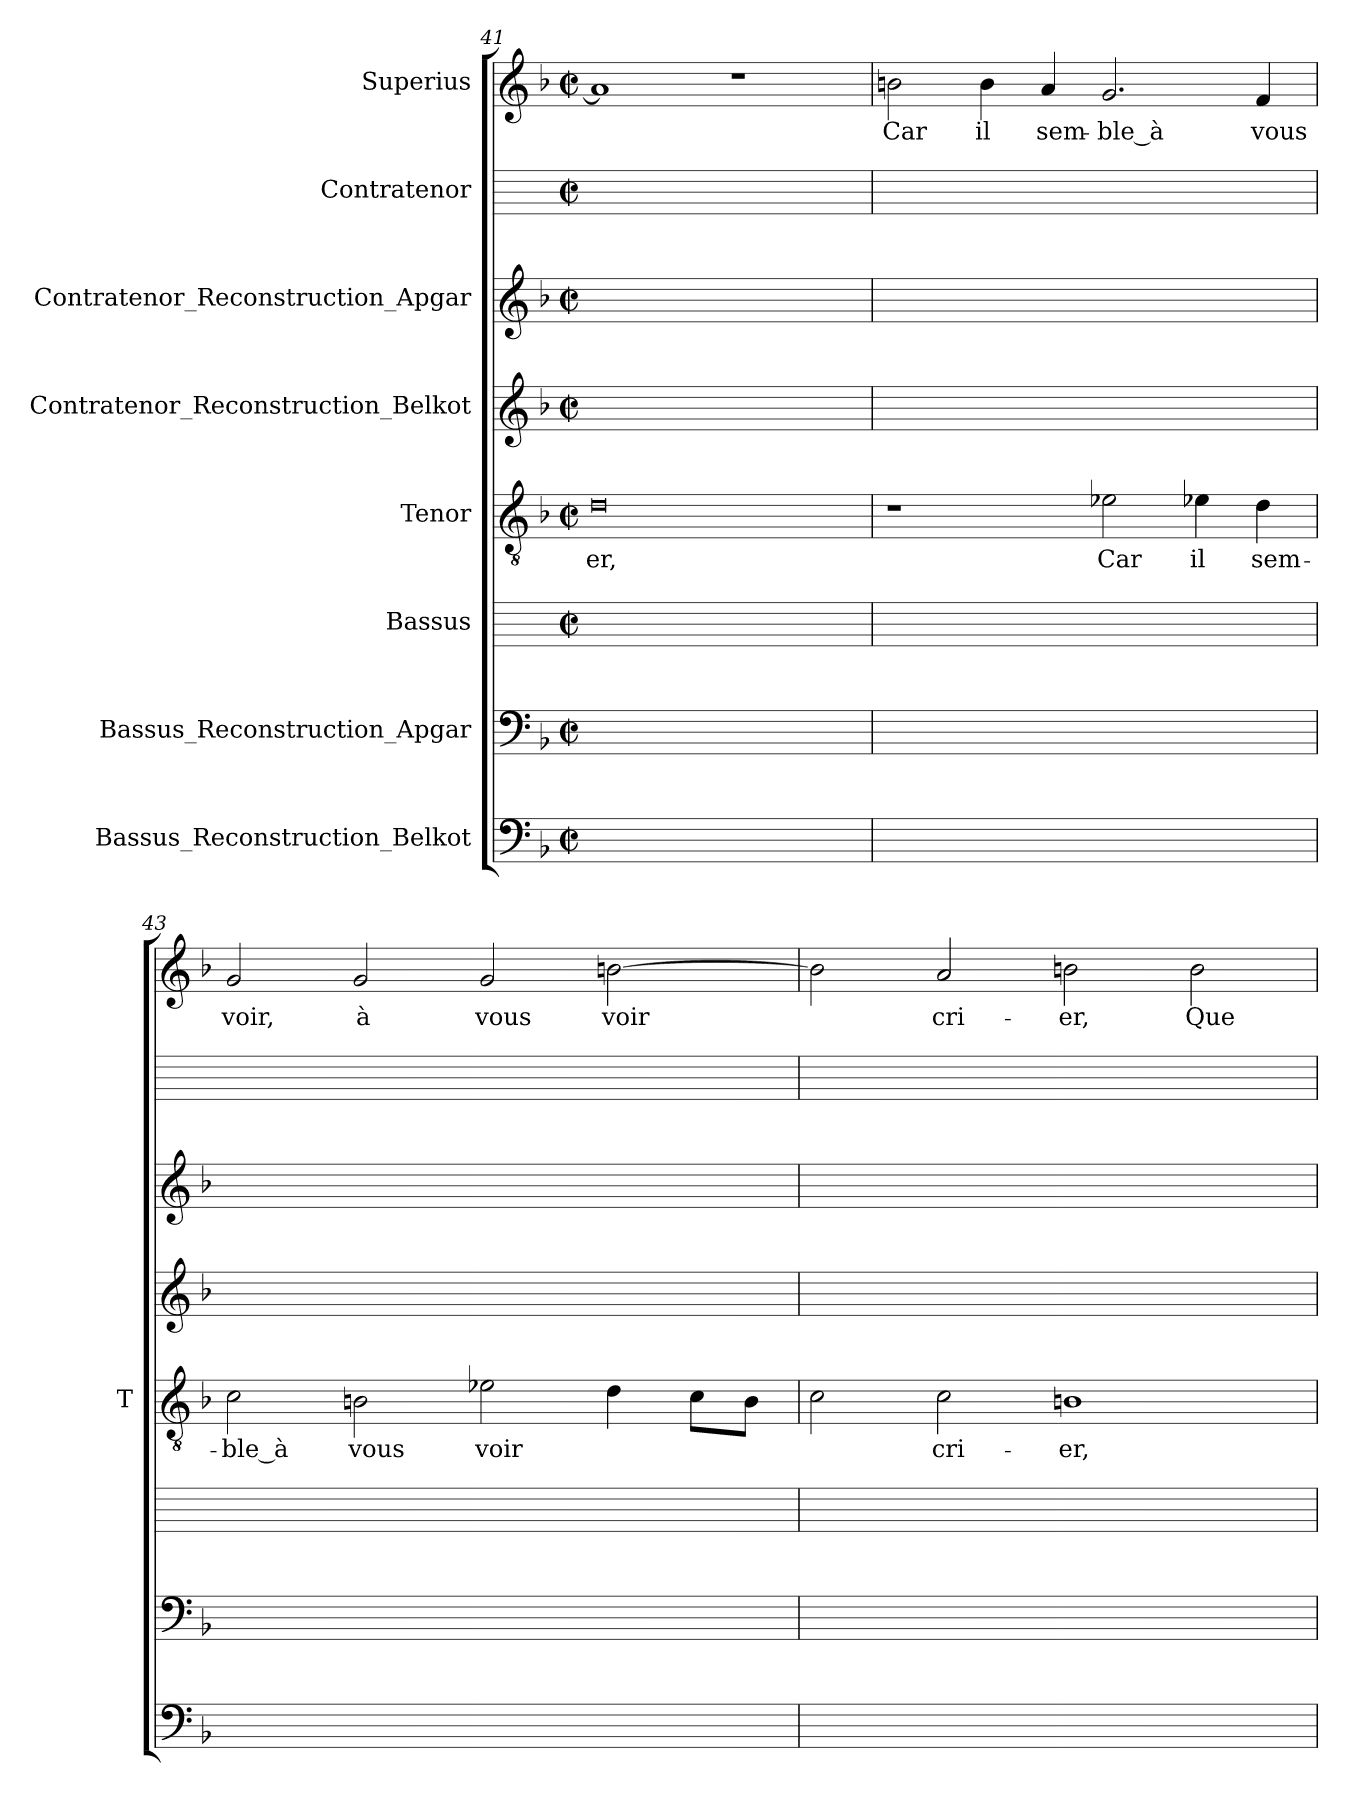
**kern	**kern	**kern	**kern	**text	**kern	**kern	**kern	**kern	**text
*part8	*part7	*part6	*part5	*part5	*part4	*part3	*part2	*part1	*part1
*staff8	*staff7	*staff6	*staff5	*staff5	*staff4	*staff3	*staff2	*staff1	*staff1
*I"Bassus_Reconstruction_Belkot	*I"Bassus_Reconstruction_Apgar	*I"Bassus	*I"Tenor	*	*I"Contratenor_Reconstruction_Belkot	*I"Contratenor_Reconstruction_Apgar	*I"Contratenor	*I"Superius	*
*	*	*	*I'T	*	*	*	*	*	*
!!LO:PB:g=z
*clefF4	*clefF4	*	*clefGv2	*	*clefG2	*clefG2	*	*clefG2	*
*k[b-]	*k[b-]	*	*k[b-]	*	*k[b-]	*k[b-]	*	*k[b-]	*
*F:	*F:	*	*F:	*	*F:	*F:	*	*F:	*
*M2/2	*M2/2	*M2/2	*M2/2	*	*M2/2	*M2/2	*M2/2	*M2/2	*
*met(c|)	*met(c|)	*met(c|)	*met(c|)	*	*met(c|)	*met(c|)	*met(c|)	*met(c|)	*
=41	=41	=41	=41	=41	=41	=41	=41	=41	=41
0ryy	0ryy	0ryy	0d	-er,	0ryy	0ryy	0ryy	1a]	.
.	.	.	.	.	.	.	.	1r	.
=42	=42	=42	=42	=42	=42	=42	=42	=42	=42
0ryy	0ryy	0ryy	1r	.	0ryy	0ryy	0ryy	2b	-Car
.	.	.	.	.	.	.	.	4b	-il
.	.	.	.	.	.	.	.	4a	sem-
.	.	.	2e-X	-Car	.	.	.	2.g	-ble_à
.	.	.	4e-X	-il	.	.	.	.	.
.	.	.	4d	sem-	.	.	.	4f	-vous
=43	=43	=43	=43	=43	=43	=43	=43	=43	=43
0ryy	0ryy	0ryy	2c	-ble_à	0ryy	0ryy	0ryy	2g	-voir,
.	.	.	2B	-vous	.	.	.	2g	-à
.	.	.	2e-X	-voir	.	.	.	2g	-vous
.	.	.	4d	.	.	.	.	[2b	-voir
.	.	.	8cL	.	.	.	.	.	.
.	.	.	8BJ	.	.	.	.	.	.
=44	=44	=44	=44	=44	=44	=44	=44	=44	=44
0ryy	0ryy	0ryy	2c	.	0ryy	0ryy	0ryy	2b]	.
.	.	.	2c	cri-	.	.	.	2a	cri-
.	.	.	1B	-er,	.	.	.	2b	-er,
.	.	.	.	.	.	.	.	2b	-Que
=	=	=	=	=	=	=	=	=	=
*-	*-	*-	*-	*-	*-	*-	*-	*-	*-
